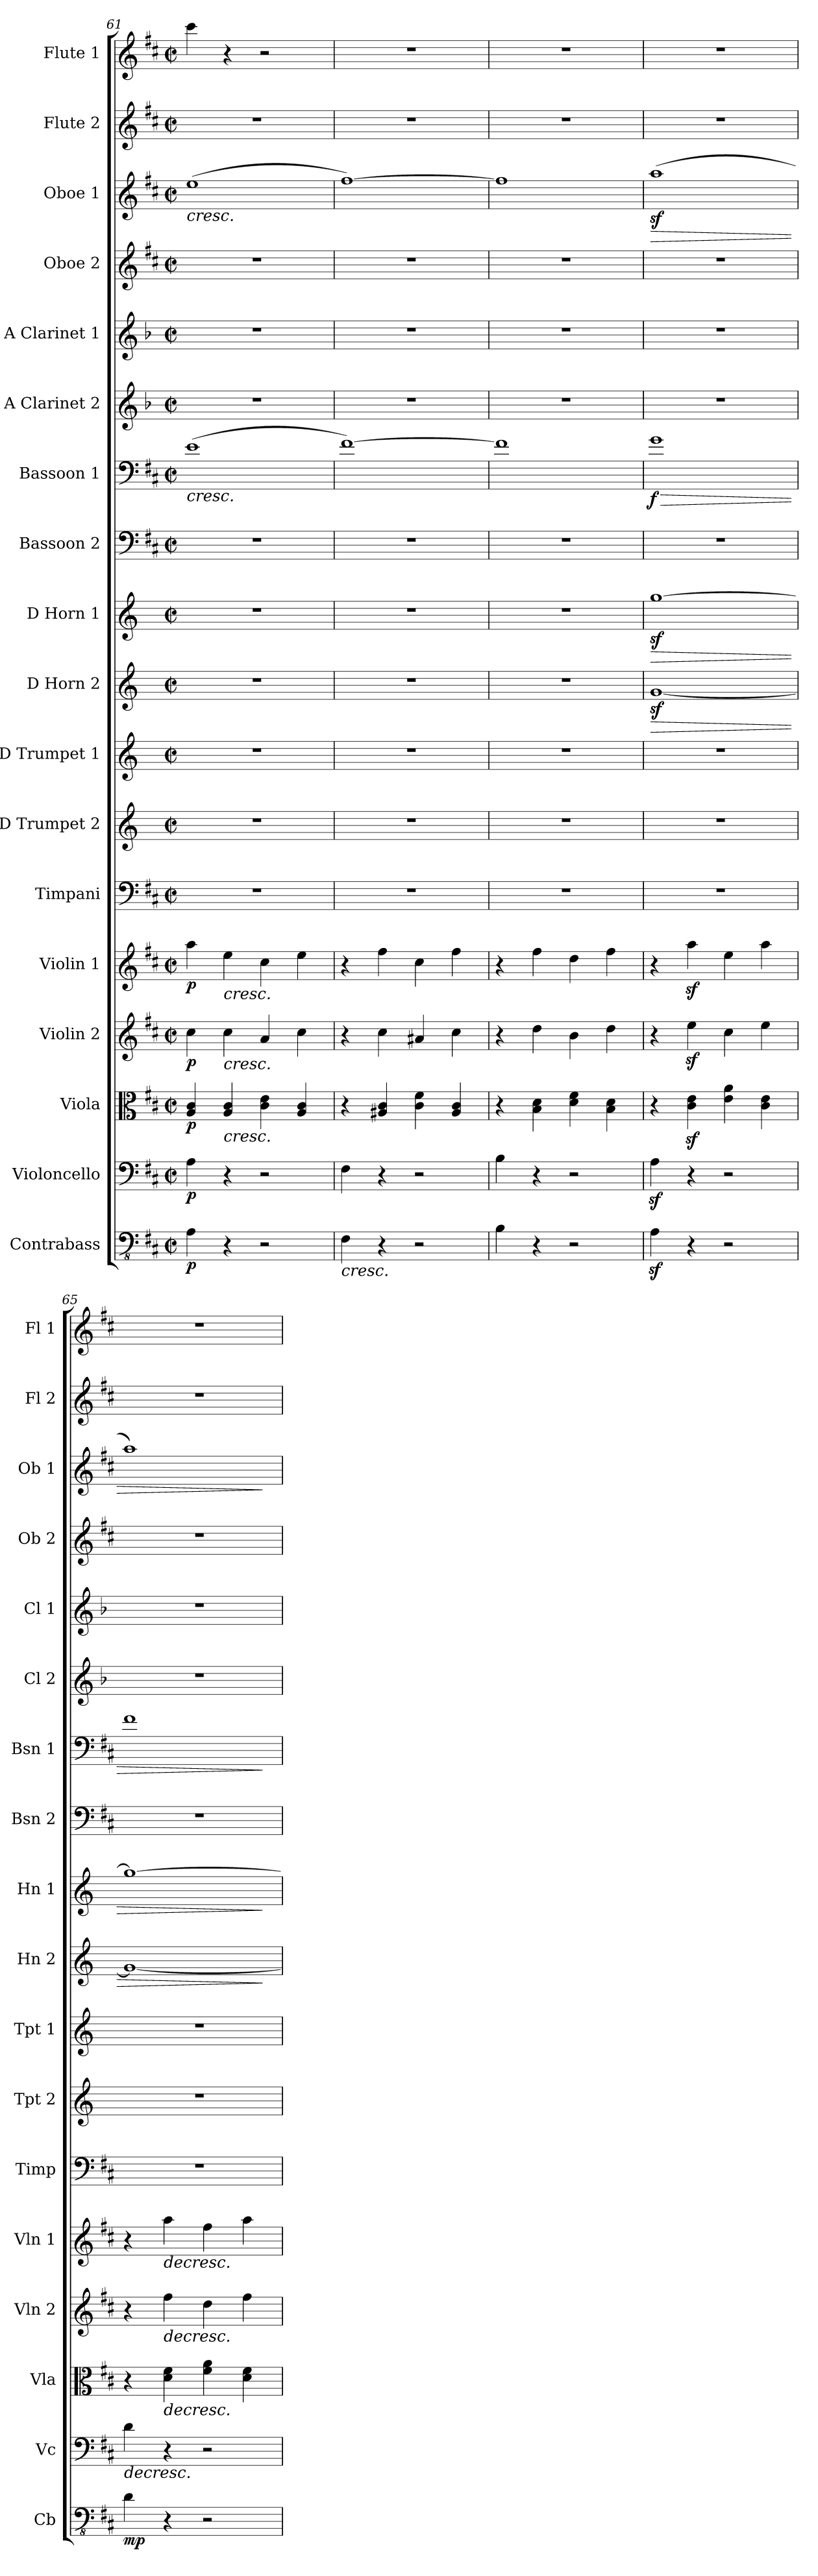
**kern	**dynam	**kern	**dynam	**kern	**dynam	**kern	**dynam	**kern	**dynam	**kern	**kern	**kern	**kern	**dynam	**kern	**dynam	**kern	**kern	**dynam	**kern	**kern	**kern	**kern	**dynam	**kern	**kern
*part18	*part18	*part17	*part17	*part16	*part16	*part15	*part15	*part14	*part14	*part13	*part12	*part11	*part10	*part10	*part9	*part9	*part8	*part7	*part7	*part6	*part5	*part4	*part3	*part3	*part2	*part1
*staff18	*staff18	*staff17	*staff17	*staff16	*staff16	*staff15	*staff15	*staff14	*staff14	*staff13	*staff12	*staff11	*staff10	*staff10	*staff9	*staff9	*staff8	*staff7	*staff7	*staff6	*staff5	*staff4	*staff3	*staff3	*staff2	*staff1
*I"Contrabass	*	*I"Violoncello	*	*I"Viola	*	*I"Violin 2	*	*I"Violin 1	*	*I"Timpani	*I"D Trumpet 2	*I"D Trumpet 1	*I"D Horn 2	*	*I"D Horn 1	*	*I"Bassoon 2	*I"Bassoon 1	*	*I"A Clarinet 2	*I"A Clarinet 1	*I"Oboe 2	*I"Oboe 1	*	*I"Flute 2	*I"Flute 1
*I'Cb	*	*I'Vc	*	*I'Vla	*	*I'Vln 2	*	*I'Vln 1	*	*I'Timp	*I'Tpt 2	*I'Tpt 1	*I'Hn 2	*	*I'Hn 1	*	*I'Bsn 2	*I'Bsn 1	*	*I'Cl 2	*I'Cl 1	*I'Ob 2	*I'Ob 1	*	*I'Fl 2	*I'Fl 1
*clefFv4	*	*clefF4	*	*clefC3	*	*clefG2	*	*clefG2	*	*clefF4	*clefG2	*clefG2	*clefG2	*	*clefG2	*	*clefF4	*clefF4	*	*clefG2	*clefG2	*clefG2	*clefG2	*	*clefG2	*clefG2
*	*	*	*	*	*	*	*	*	*	*	*ITrd-1c-2	*ITrd-1c-2	*ITrd6c10	*	*ITrd6c10	*	*	*	*	*ITrd2c3	*ITrd2c3	*	*	*	*	*
*k[f#c#]	*	*k[f#c#]	*	*k[f#c#]	*	*k[f#c#]	*	*k[f#c#]	*	*k[f#c#]	*k[f#c#]	*k[f#c#]	*k[f#c#]	*	*k[f#c#]	*	*k[f#c#]	*k[f#c#]	*	*k[f#c#]	*k[f#c#]	*k[f#c#]	*k[f#c#]	*	*k[f#c#]	*k[f#c#]
*M2/2	*	*M2/2	*	*M2/2	*	*M2/2	*	*M2/2	*	*M2/2	*M2/2	*M2/2	*M2/2	*	*M2/2	*	*M2/2	*M2/2	*	*M2/2	*M2/2	*M2/2	*M2/2	*	*M2/2	*M2/2
*met(c|)	*	*met(c|)	*	*met(c|)	*	*met(c|)	*	*met(c|)	*	*met(c|)	*met(c|)	*met(c|)	*met(c|)	*	*met(c|)	*	*met(c|)	*met(c|)	*	*met(c|)	*met(c|)	*met(c|)	*met(c|)	*	*met(c|)	*met(c|)
=61	=61	=61	=61	=61	=61	=61	=61	=61	=61	=61	=61	=61	=61	=61	=61	=61	=61	=61	=61	=61	=61	=61	=61	=61	=61	=61
!	!	!	!	!	!	!	!	!	!	!	!	!	!	!	!	!	!	!	!	!	!	!	!LO:TX:b:i:t=cresc.	!	!	!
!	!	!	!	!	!	!	!	!	!	!	!	!	!	!	!	!	!	!LO:TX:b:i:t=cresc.	!	!	!	!	!	!	!	!
!	!LO:DY:b	!	!LO:DY:b	!	!LO:DY:b	!	!LO:DY:b	!	!LO:DY:b	!	!	!	!	!	!	!	!	!	!	!	!	!	!	!	!	!
4AA\	p	4A\	p	4A/ 4c#/	p	4cc#\	p	4aa\	p	1r	1r	1r	1r	.	1r	.	1r	(1e	.	1r	1r	1r	(1ee	.	1r	4ccc#\
!	!	!	!	!	!	!	!	!LO:TX:b:i:t=cresc.	!	!	!	!	!	!	!	!	!	!	!	!	!	!	!	!	!	!
!	!	!	!	!	!	!LO:TX:b:i:t=cresc.	!	!	!	!	!	!	!	!	!	!	!	!	!	!	!	!	!	!	!	!
!	!	!	!	!LO:TX:b:i:t=cresc.	!	!	!	!	!	!	!	!	!	!	!	!	!	!	!	!	!	!	!	!	!	!
4r	.	4r	.	4A/ 4c#/	.	4cc#\	.	4ee\	.	.	.	.	.	.	.	.	.	.	.	.	.	.	.	.	.	4r
2r	.	2r	.	4c#\ 4e\	.	4a/	.	4cc#\	.	.	.	.	.	.	.	.	.	.	.	.	.	.	.	.	.	2r
.	.	.	.	4A/ 4c#/	.	4cc#\	.	4ee\	.	.	.	.	.	.	.	.	.	.	.	.	.	.	.	.	.	.
=62	=62	=62	=62	=62	=62	=62	=62	=62	=62	=62	=62	=62	=62	=62	=62	=62	=62	=62	=62	=62	=62	=62	=62	=62	=62	=62
!LO:TX:b:i:t=cresc.	!	!	!	!	!	!	!	!	!	!	!	!	!	!	!	!	!	!	!	!	!	!	!	!	!	!
4FF#\	.	4F#\	.	4r	.	4r	.	4r	.	1r	1r	1r	1r	.	1r	.	1r	[1f#)	.	1r	1r	1r	[1ff#)	.	1r	1r
4r	.	4r	.	4A#X/ 4c#/	.	4cc#\	.	4ff#\	.	.	.	.	.	.	.	.	.	.	.	.	.	.	.	.	.	.
2r	.	2r	.	4c#\ 4f#\	.	4a#X/	.	4cc#\	.	.	.	.	.	.	.	.	.	.	.	.	.	.	.	.	.	.
.	.	.	.	4A#/ 4c#/	.	4cc#\	.	4ff#\	.	.	.	.	.	.	.	.	.	.	.	.	.	.	.	.	.	.
=63	=63	=63	=63	=63	=63	=63	=63	=63	=63	=63	=63	=63	=63	=63	=63	=63	=63	=63	=63	=63	=63	=63	=63	=63	=63	=63
4BB\	.	4B\	.	4r	.	4r	.	4r	.	1r	1r	1r	1r	.	1r	.	1r	1f#]	.	1r	1r	1r	1ff#]	.	1r	1r
4r	.	4r	.	4B\ 4d\	.	4dd\	.	4ff#\	.	.	.	.	.	.	.	.	.	.	.	.	.	.	.	.	.	.
2r	.	2r	.	4d\ 4f#\	.	4b\	.	4dd\	.	.	.	.	.	.	.	.	.	.	.	.	.	.	.	.	.	.
.	.	.	.	4B\ 4d\	.	4dd\	.	4ff#\	.	.	.	.	.	.	.	.	.	.	.	.	.	.	.	.	.	.
=64	=64	=64	=64	=64	=64	=64	=64	=64	=64	=64	=64	=64	=64	=64	=64	=64	=64	=64	=64	=64	=64	=64	=64	=64	=64	=64
!	!	!	!	!	!	!	!	!	!	!	!	!	!	!LO:HP:b	!	!LO:HP:b	!	!	!LO:HP:b	!	!	!	!	!LO:HP:b	!	!
!	!	!	!	!	!	!	!	!	!	!	!	!	!	!	!	!	!	!	!LO:DY:n=1:b	!	!	!	!	!	!	!
4AAz<\	.	4Az<\	.	4r	.	4r	.	4r	.	1r	1r	1r	[1Az<	>	[1az<	>	1r	1g	> f	1r	1r	1r	(1aaz<	>	1r	1r
4r	.	4r	.	4c#\z< 4e\z<	.	4eez<\	.	4aaz<\	.	.	.	.	.	.	.	.	.	.	.	.	.	.	.	.	.	.
2r	.	2r	.	4e\ 4a\	.	4cc#\	.	4ee\	.	.	.	.	.	.	.	.	.	.	.	.	.	.	.	.	.	.
.	.	.	.	4c#\ 4e\	.	4ee\	.	4aa\	.	.	.	.	.	.	.	.	.	.	.	.	.	.	.	.	.	.
=65	=65	=65	=65	=65	=65	=65	=65	=65	=65	=65	=65	=65	=65	=65	=65	=65	=65	=65	=65	=65	=65	=65	=65	=65	=65	=65
!	!	!LO:TX:b:i:t=decresc.	!	!	!	!	!	!	!	!	!	!	!	!	!	!	!	!	!	!	!	!	!	!	!	!
!	!LO:DY:b	!	!	!	!	!	!	!	!	!	!	!	!	!	!	!	!	!	!	!	!	!	!	!	!	!
4D\	mp	4d\	.	4r	.	4r	.	4r	.	1r	1r	1r	1A_	.	1a_	.	1r	1f#	.	1r	1r	1r	1aa)	.	1r	1r
!	!	!	!	!	!	!	!	!LO:TX:b:i:t=decresc.	!	!	!	!	!	!	!	!	!	!	!	!	!	!	!	!	!	!
!	!	!	!	!	!	!LO:TX:b:i:t=decresc.	!	!	!	!	!	!	!	!	!	!	!	!	!	!	!	!	!	!	!	!
!	!	!	!	!LO:TX:b:i:t=decresc.	!	!	!	!	!	!	!	!	!	!	!	!	!	!	!	!	!	!	!	!	!	!
4r	.	4r	.	4d\ 4f#\	.	4ff#\	.	4aa\	.	.	.	.	.	.	.	.	.	.	.	.	.	.	.	.	.	.
2r	.	2r	.	4f#\ 4a\	.	4dd\	.	4ff#\	.	.	.	.	.	.	.	.	.	.	.	.	.	.	.	.	.	.
.	.	.	.	4d\ 4f#\	.	4ff#\	.	4aa\	.	.	.	.	.	.	.	.	.	.	.	.	.	.	.	.	.	.
.	.	.	.	.	.	.	.	.	.	.	.	.	.	]	.	]	.	.	]	.	.	.	.	]	.	.
=	=	=	=	=	=	=	=	=	=	=	=	=	=	=	=	=	=	=	=	=	=	=	=	=	=	=
*-	*-	*-	*-	*-	*-	*-	*-	*-	*-	*-	*-	*-	*-	*-	*-	*-	*-	*-	*-	*-	*-	*-	*-	*-	*-	*-
